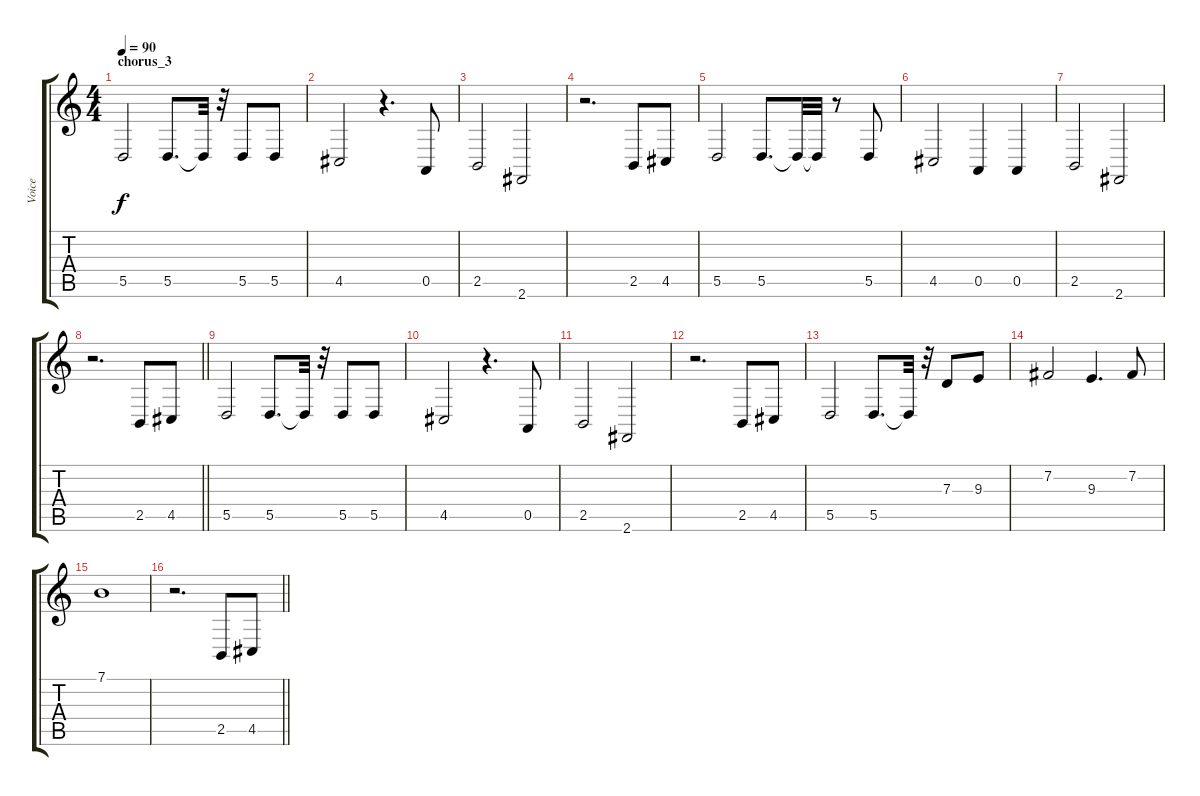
\track ("Voice" "Voice") {instrument tenorsax}
\staff {score tabs}
\tuning (E4 B3 G3 D3 A2 E2) {hide}
\ts (4 4)
\section ("" "chorus_3")
\tempo 90
\clef g2
\ks c
5.5.2{dy f} 5.5.8{d} 5.5{t}.32 r.32 5.5.8 5.5.8 |
4.5.2 r.4{d} 0.5.8 |
2.5.2 2.6.2 |
r.2{d} 2.5.8 4.5.8 |
5.5.2 5.5.8{d} 5.5{t}.32 5.5{t}.32 r.8 5.5.8 |
4.5.2 0.5.4 0.5.4 |
2.5.2 2.6.2 |
\barLineRight lightlight
r.2{d} 2.5.8 4.5.8 |
\section ("" "")
5.5.2 5.5.8{d} 5.5{t}.32 r.32 5.5.8 5.5.8 |
4.5.2 r.4{d} 0.5.8 |
2.5.2 2.6.2 |
r.2{d} 2.5.8 4.5.8 |
5.5.2 5.5.8{d} 5.5{t}.32 r.32 7.3.8 9.3.8 |
7.2.2 9.3.4{d} 7.2.8 |
7.1.1 |
\barLineRight lightlight
r.2{d} 2.5.8 4.5.8
